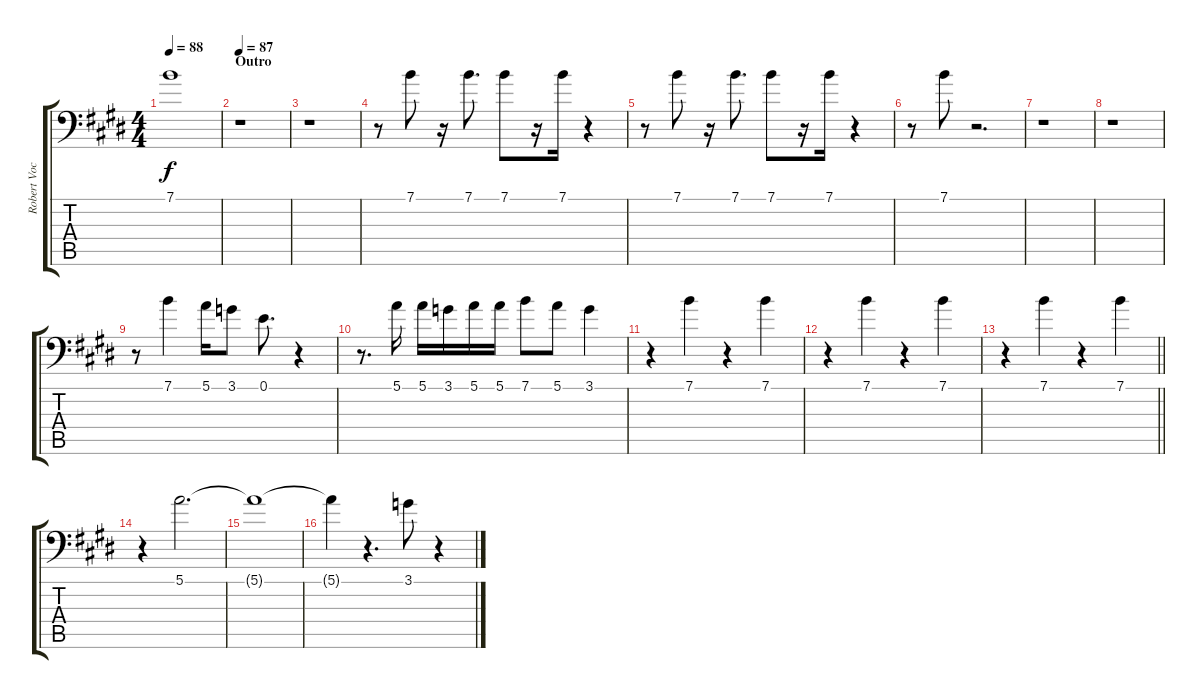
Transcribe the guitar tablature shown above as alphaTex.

\track ("Robert Vocals" "Robert Voc") {instrument oboe}
\staff {score tabs}
\tuning (E4 B3 G3 D3 A2 E2) {hide}
\ts (4 4)
\tempo 88
\clef f4
\ks e
7.1{t}.1{dy f balance 15} |
\section ("" "Outro")
\tempo 87
r.1{balance 8} |
r.1 |
r.8 7.1.8 r.16 7.1.8{d} 7.1.8 r.16 7.1.16 r.4 |
r.8 7.1.8 r.16 7.1.8{d} 7.1.8 r.16 7.1.16 r.4 |
r.8 7.1.8 r.2{d} |
r.1 |
r.1 |
r.8 7.1.4 5.1.16 3.1.8 0.1.8{d} r.4 |
r.8{d} 5.1.16 5.1.16 3.1.16 5.1.16 5.1.16 7.1.8 5.1.8 3.1.4 |
r.4 7.1.4 r.4 7.1.4 |
r.4 7.1.4 r.4 7.1.4 |
\barLineRight lightlight
r.4 7.1.4 r.4 7.1.4 |
r.4 5.1.2{d} |
5.1{t}.1 |
5.1{t}.4 r.4{d} 3.1.8 r.4
